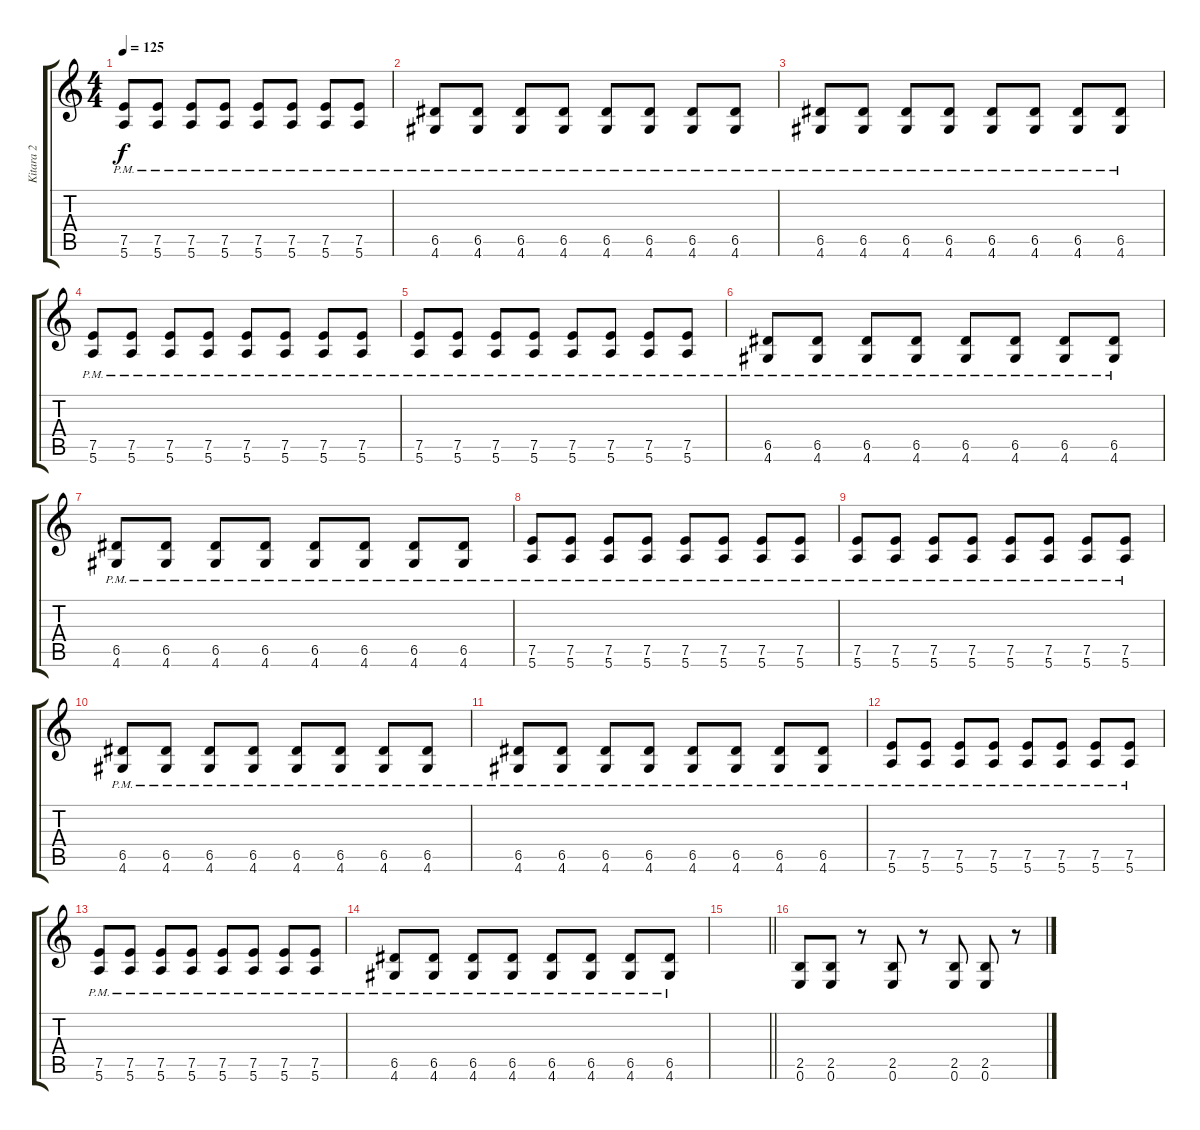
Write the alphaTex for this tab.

\track ("Kitara 2" "Kitara 2") {instrument distortionguitar}
\staff {score tabs}
\tuning (E4 B3 G3 D3 A2 E2) {hide}
\ts (4 4)
\tempo 125
\clef g2
\ks c
(7.5{pm} 5.6{pm}).8{dy f} (7.5{pm} 5.6{pm}).8 (7.5{pm} 5.6{pm}).8 (7.5{pm} 5.6{pm}).8 (7.5{pm} 5.6{pm}).8 (7.5{pm} 5.6{pm}).8 (7.5{pm} 5.6{pm}).8 (7.5{pm} 5.6{pm}).8 |
(6.5{pm} 4.6{pm}).8 (6.5{pm} 4.6{pm}).8 (6.5{pm} 4.6{pm}).8 (6.5{pm} 4.6{pm}).8 (6.5{pm} 4.6{pm}).8 (6.5{pm} 4.6{pm}).8 (6.5{pm} 4.6{pm}).8 (6.5{pm} 4.6{pm}).8 |
(6.5{pm} 4.6{pm}).8 (6.5{pm} 4.6{pm}).8 (6.5{pm} 4.6{pm}).8 (6.5{pm} 4.6{pm}).8 (6.5{pm} 4.6{pm}).8 (6.5{pm} 4.6{pm}).8 (6.5{pm} 4.6{pm}).8 (6.5{pm} 4.6{pm}).8 |
(7.5{pm} 5.6{pm}).8 (7.5{pm} 5.6{pm}).8 (7.5{pm} 5.6{pm}).8 (7.5{pm} 5.6{pm}).8 (7.5{pm} 5.6{pm}).8 (7.5{pm} 5.6{pm}).8 (7.5{pm} 5.6{pm}).8 (7.5{pm} 5.6{pm}).8 |
(7.5{pm} 5.6{pm}).8 (7.5{pm} 5.6{pm}).8 (7.5{pm} 5.6{pm}).8 (7.5{pm} 5.6{pm}).8 (7.5{pm} 5.6{pm}).8 (7.5{pm} 5.6{pm}).8 (7.5{pm} 5.6{pm}).8 (7.5{pm} 5.6{pm}).8 |
(6.5{pm} 4.6{pm}).8 (6.5{pm} 4.6{pm}).8 (6.5{pm} 4.6{pm}).8 (6.5{pm} 4.6{pm}).8 (6.5{pm} 4.6{pm}).8 (6.5{pm} 4.6{pm}).8 (6.5{pm} 4.6{pm}).8 (6.5{pm} 4.6{pm}).8 |
(6.5{pm} 4.6{pm}).8 (6.5{pm} 4.6{pm}).8 (6.5{pm} 4.6{pm}).8 (6.5{pm} 4.6{pm}).8 (6.5{pm} 4.6{pm}).8 (6.5{pm} 4.6{pm}).8 (6.5{pm} 4.6{pm}).8 (6.5{pm} 4.6{pm}).8 |
(7.5{pm} 5.6{pm}).8 (7.5{pm} 5.6{pm}).8 (7.5{pm} 5.6{pm}).8 (7.5{pm} 5.6{pm}).8 (7.5{pm} 5.6{pm}).8 (7.5{pm} 5.6{pm}).8 (7.5{pm} 5.6{pm}).8 (7.5{pm} 5.6{pm}).8 |
(7.5{pm} 5.6{pm}).8 (7.5{pm} 5.6{pm}).8 (7.5{pm} 5.6{pm}).8 (7.5{pm} 5.6{pm}).8 (7.5{pm} 5.6{pm}).8 (7.5{pm} 5.6{pm}).8 (7.5{pm} 5.6{pm}).8 (7.5{pm} 5.6{pm}).8 |
(6.5{pm} 4.6{pm}).8 (6.5{pm} 4.6{pm}).8 (6.5{pm} 4.6{pm}).8 (6.5{pm} 4.6{pm}).8 (6.5{pm} 4.6{pm}).8 (6.5{pm} 4.6{pm}).8 (6.5{pm} 4.6{pm}).8 (6.5{pm} 4.6{pm}).8 |
(6.5{pm} 4.6{pm}).8 (6.5{pm} 4.6{pm}).8 (6.5{pm} 4.6{pm}).8 (6.5{pm} 4.6{pm}).8 (6.5{pm} 4.6{pm}).8 (6.5{pm} 4.6{pm}).8 (6.5{pm} 4.6{pm}).8 (6.5{pm} 4.6{pm}).8 |
(7.5{pm} 5.6{pm}).8 (7.5{pm} 5.6{pm}).8 (7.5{pm} 5.6{pm}).8 (7.5{pm} 5.6{pm}).8 (7.5{pm} 5.6{pm}).8 (7.5{pm} 5.6{pm}).8 (7.5{pm} 5.6{pm}).8 (7.5{pm} 5.6{pm}).8 |
(7.5{pm} 5.6{pm}).8 (7.5{pm} 5.6{pm}).8 (7.5{pm} 5.6{pm}).8 (7.5{pm} 5.6{pm}).8 (7.5{pm} 5.6{pm}).8 (7.5{pm} 5.6{pm}).8 (7.5{pm} 5.6{pm}).8 (7.5{pm} 5.6{pm}).8 |
(6.5{pm} 4.6{pm}).8 (6.5{pm} 4.6{pm}).8 (6.5{pm} 4.6{pm}).8 (6.5{pm} 4.6{pm}).8 (6.5{pm} 4.6{pm}).8 (6.5{pm} 4.6{pm}).8 (6.5{pm} 4.6{pm}).8 (6.5{pm} 4.6{pm}).8 |
\barLineRight lightlight
|
\section ("" "")
(2.5 0.6).8{volume 13 balance 12} (2.5 0.6).8 r.8 (2.5 0.6).8 r.8 (2.5 0.6).8 (2.5 0.6).8 r.8
